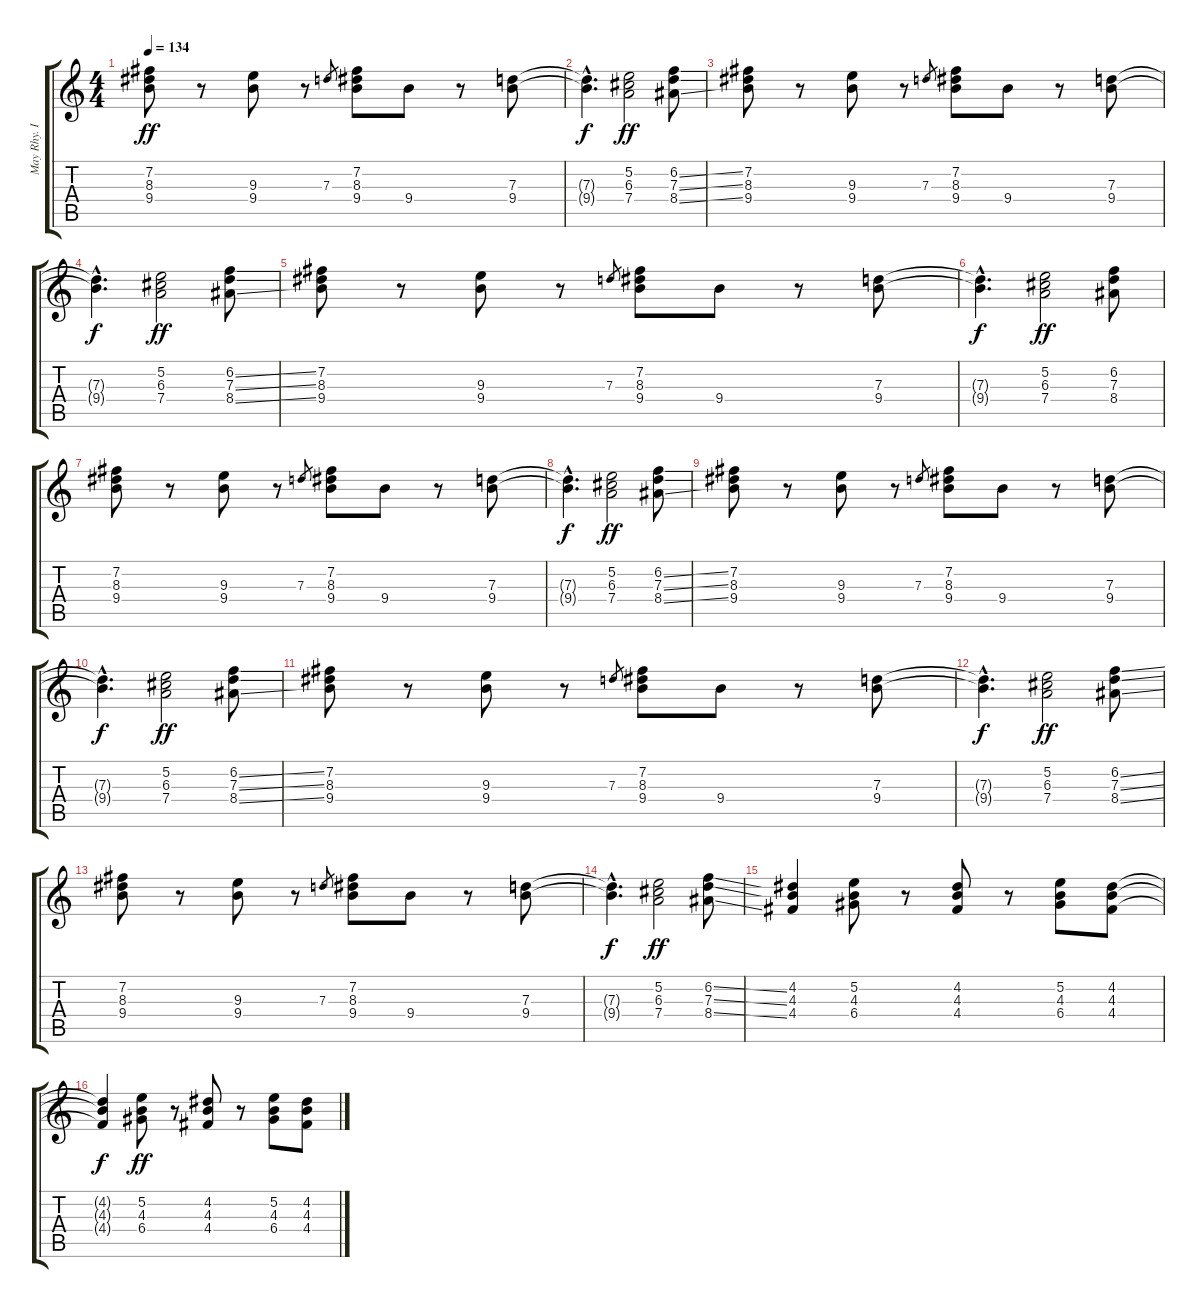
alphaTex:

\track ("May Rhy. I" "May Rhy. I") {instrument overdrivenguitar}
\staff {score tabs}
\tuning (E4 B3 G3 D3 A2 E2) {hide}
\ts (4 4)
\tempo 134
\clef g2
\ks c
(7.2 8.3 9.4).8{dy ff} r.8 (9.3 9.4).8 r.8 7.3.8{gr} (7.2 8.3 9.4).8 9.4.8 r.8 (7.3 9.4).8 |
(7.3{hac t} 9.4{hac t}).4{d dy f} (5.2 6.3 7.4).2{dy ff} (6.2{ss} 7.3{ss} 8.4{ss}).8 |
(7.2 8.3 9.4).8 r.8 (9.3 9.4).8 r.8 7.3.8{gr} (7.2 8.3 9.4).8 9.4.8 r.8 (7.3 9.4).8 |
(7.3{hac t} 9.4{hac t}).4{d dy f} (5.2 6.3 7.4).2{dy ff} (6.2{ss} 7.3{ss} 8.4{ss}).8 |
(7.2 8.3 9.4).8 r.8 (9.3 9.4).8 r.8 7.3.8{gr} (7.2 8.3 9.4).8 9.4.8 r.8 (7.3 9.4).8 |
(7.3{hac t} 9.4{hac t}).4{d dy f} (5.2 6.3 7.4).2{dy ff} (6.2 7.3 8.4).8 |
(7.2 8.3 9.4).8 r.8 (9.3 9.4).8 r.8 7.3.8{gr} (7.2 8.3 9.4).8 9.4.8 r.8 (7.3 9.4).8 |
(7.3{hac t} 9.4{hac t}).4{d dy f} (5.2 6.3 7.4).2{dy ff} (6.2{ss} 7.3{ss} 8.4{ss}).8 |
(7.2 8.3 9.4).8 r.8 (9.3 9.4).8 r.8 7.3.8{gr} (7.2 8.3 9.4).8 9.4.8 r.8 (7.3 9.4).8 |
(7.3{hac t} 9.4{hac t}).4{d dy f} (5.2 6.3 7.4).2{dy ff} (6.2{ss} 7.3{ss} 8.4{ss}).8 |
(7.2 8.3 9.4).8 r.8 (9.3 9.4).8 r.8 7.3.8{gr} (7.2 8.3 9.4).8 9.4.8 r.8 (7.3 9.4).8 |
(7.3{hac t} 9.4{hac t}).4{d dy f} (5.2 6.3 7.4).2{dy ff} (6.2{ss} 7.3{ss} 8.4{ss}).8 |
(7.2 8.3 9.4).8 r.8 (9.3 9.4).8 r.8 7.3.8{gr} (7.2 8.3 9.4).8 9.4.8 r.8 (7.3 9.4).8 |
(7.3{hac t} 9.4{hac t}).4{d dy f} (5.2 6.3 7.4).2{dy ff} (6.2{ss} 7.3{ss} 8.4{ss}).8 |
(4.2 4.3 4.4).4 (5.2 4.3 6.4).8 r.8 (4.2 4.3 4.4).8 r.8 (5.2 4.3 6.4).8 (4.2 4.3 4.4).8 |
(4.2{t} 4.3{t} 4.4{t}).4{dy f} (5.2 4.3 6.4).8{dy ff} r.8 (4.2 4.3 4.4).8 r.8 (5.2 4.3 6.4).8 (4.2 4.3 4.4).8
